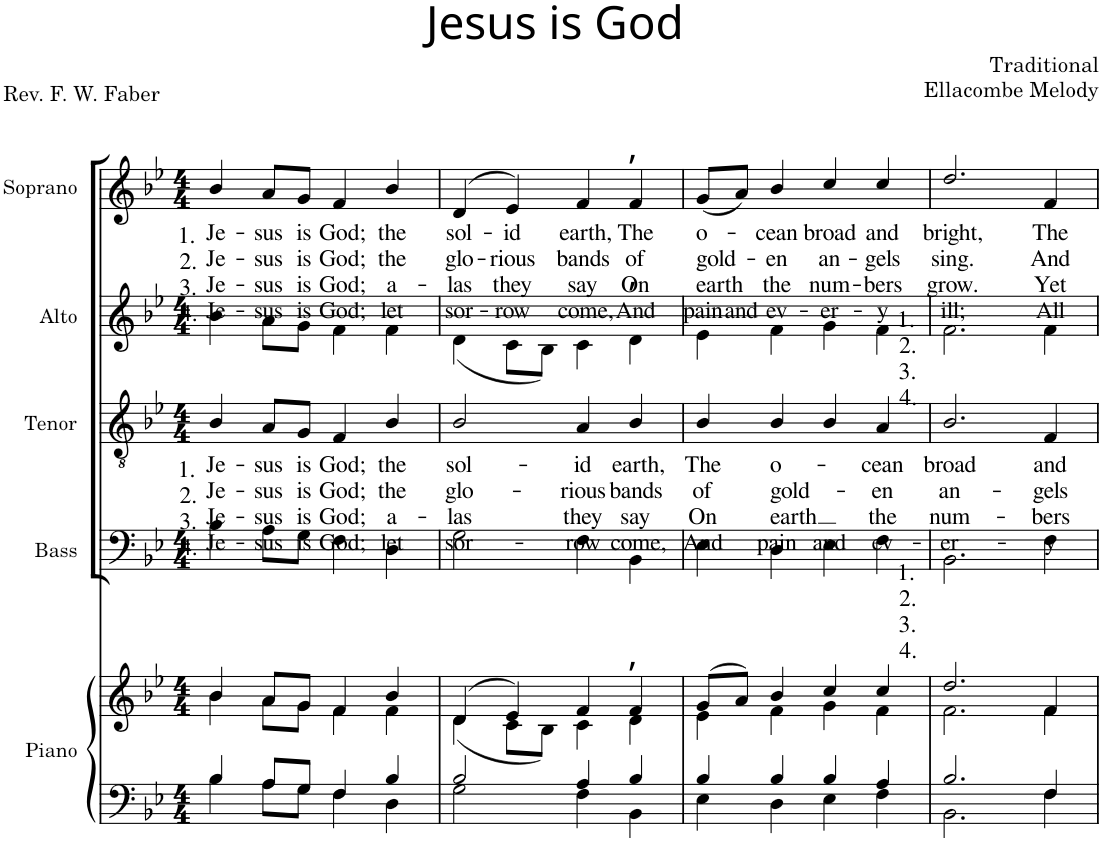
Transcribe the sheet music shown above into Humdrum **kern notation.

**kern	**kern	**kern	**kern	**text	**text	**text	**text	**kern	**kern	**text	**text	**text	**text
*part5	*part5	*part4	*part3	*part3	*part3	*part3	*part3	*part2	*part1	*part1	*part1	*part1	*part1
*staff6	*staff5	*staff4	*staff3	*staff3	*staff3	*staff3	*staff3	*staff2	*staff1	*staff1	*staff1	*staff1	*staff1
*I"Piano	*	*I"Bass	*I"Tenor	*	*	*	*	*I"Alto	*I"Soprano	*	*	*	*
*I'Pno.	*	*I'B.	*I'T.	*	*	*	*	*I'A.	*I'S.	*	*	*	*
*clefF4	*clefG2	*clefF4	*clefGv2	*	*	*	*	*clefG2	*clefG2	*	*	*	*
*k[b-e-]	*k[b-e-]	*k[b-e-]	*k[b-e-]	*	*	*	*	*k[b-e-]	*k[b-e-]	*	*	*	*
*M4/4	*M4/4	*M4/4	*M4/4	*	*	*	*	*M4/4	*M4/4	*	*	*	*
=1	=1	=1	=1	=1	=1	=1	=1	=1	=1	=1	=1	=1	=1
*^	*^	*	*	*	*	*	*	*	*	*	*	*	*
!	!	!	!	!	!	!	!	!	!	!	!LO:TX:b:t=1.	!	!	!	!
!	!	!	!	!	!	!	!	!	!	!	!LO:TX:b:t=2.	!	!	!	!
!	!	!	!	!	!	!	!	!	!	!	!LO:TX:b:t=3.	!	!	!	!
!	!	!	!	!	!	!	!	!	!	!	!LO:TX:b:t=4.	!	!	!	!
!	!	!	!	!	!LO:TX:b:t=1.	!	!	!	!	!	!	!	!	!	!
!	!	!	!	!	!LO:TX:b:t=2.	!	!	!	!	!	!	!	!	!	!
!	!	!	!	!	!LO:TX:b:t=3.	!	!	!	!	!	!	!	!	!	!
!	!	!	!	!	!LO:TX:b:t=4.	!	!	!	!	!	!	!	!	!	!
!	!	!	!	!	!	!LO:LY:b	!LO:LY:b	!LO:LY:b	!LO:LY:b	!	!	!LO:LY:b	!LO:LY:b	!LO:LY:b	!LO:LY:b
4B-/	4B-\	4b-/	4b-\	4B-\	4B-/	Je-	Je-	Je-	Je-	4b-\	4b-/	Je-	Je-	Je-	Je-
!	!	!	!	!	!	!LO:LY:b	!LO:LY:b	!LO:LY:b	!LO:LY:b	!	!	!LO:LY:b	!LO:LY:b	!LO:LY:b	!LO:LY:b
8A/L	8A\L	8a/L	8a\L	8A\L	8A/L	-sus	-sus	-sus	-sus	8a\L	8a/L	-sus	-sus	-sus	-sus
!	!	!	!	!	!	!LO:LY:b	!LO:LY:b	!LO:LY:b	!LO:LY:b	!	!	!LO:LY:b	!LO:LY:b	!LO:LY:b	!LO:LY:b
8G/J	8G\J	8g/J	8g\J	8G\J	8G/J	is	is	is	is	8g\J	8g/J	is	is	is	is
!	!	!	!	!	!	!LO:LY:b	!LO:LY:b	!LO:LY:b	!LO:LY:b	!	!	!LO:LY:b	!LO:LY:b	!LO:LY:b	!LO:LY:b
4F/	4F\	4f/	4f\	4F\	4F/	God;	God;	God;	God;	4f\	4f/	God;	God;	God;	God;
!	!	!	!	!	!	!LO:LY:b	!LO:LY:b	!LO:LY:b	!LO:LY:b	!	!	!LO:LY:b	!LO:LY:b	!LO:LY:b	!LO:LY:b
4B-/	4D\	4b-/	4f\	4D\	4B-/	the	the	a-	let	4f\	4b-/	the	the	a-	let
=2	=2	=2	=2	=2	=2	=2	=2	=2	=2	=2	=2	=2	=2	=2	=2
!	!	!	!	!	!	!LO:LY:b	!LO:LY:b	!LO:LY:b	!LO:LY:b	!	!	!LO:LY:b	!LO:LY:b	!LO:LY:b	!LO:LY:b
2B-/	2G\	(>4d/	(<4d\	2G\	2B-/	sol-	glo-	-las	sor-	(<4d\	(>4d/	sol-	glo-	-las	sor-
!	!	!	!	!	!	!	!	!	!	!	!	!LO:LY:b	!LO:LY:b	!LO:LY:b	!LO:LY:b
.	.	4e-/)	8c\L	.	.	.	.	.	.	8c\L	4e-/)	-id	-rious	they	-row
.	.	.	8B-\J)	.	.	.	.	.	.	8B-\J)	.	.	.	.	.
!	!	!	!	!	!	!LO:LY:b	!LO:LY:b	!LO:LY:b	!LO:LY:b	!	!	!LO:LY:b	!LO:LY:b	!LO:LY:b	!LO:LY:b
4A/	4F\	4f/	4c\	4F\	4A/	-id	-rious	they	-row	4c\	4f/	earth,	bands	say	come,
!	!	!	!	!	!	!	!	!	!	!	!LO:TX:a:t=,	!	!	!	!
!	!	!	!	!	!	!	!	!	!	!LO:TX:a:t=,	!	!	!	!	!
!	!	!LO:TX:a:t=,	!	!	!	!	!	!	!	!	!	!	!	!	!
!	!	!	!	!	!	!LO:LY:b	!LO:LY:b	!LO:LY:b	!LO:LY:b	!	!	!LO:LY:b	!LO:LY:b	!LO:LY:b	!LO:LY:b
4B-/	4BB-\	4f/	4d\	4BB-\	4B-/	earth,	bands	say	come,	4d\	4f/	The	of	On	And
=3	=3	=3	=3	=3	=3	=3	=3	=3	=3	=3	=3	=3	=3	=3	=3
!	!	!	!	!	!	!LO:LY:b	!LO:LY:b	!LO:LY:b	!LO:LY:b	!	!	!LO:LY:b	!LO:LY:b	!LO:LY:b	!LO:LY:b
4B-/	4E-\	(8g/L	4e-\	4E-\	4B-/	The	of	On	And	4e-\	(8g/L	o-	gold-	earth	pain
!	!	!	!	!	!	!	!	!	!	!	!	!	!	!	!LO:LY:b
.	.	8a/J)	.	.	.	.	.	.	.	.	8a/J)	.	.	.	and
!	!	!	!	!	!	!LO:LY:b	!LO:LY:b	!LO:LY:b	!LO:LY:b	!	!	!LO:LY:b	!LO:LY:b	!LO:LY:b	!LO:LY:b
4B-/	4D\	4b-/	4f\	4D\	4B-/	o-	gold-	earth	pain	4f\	4b-/	-cean	-en	the	ev-
!	!	!	!	!	!	!	!	!	!LO:LY:b	!	!	!LO:LY:b	!LO:LY:b	!LO:LY:b	!LO:LY:b
4B-/	4E-\	4cc/	4g\	4E-\	4B-/	.	.	.	and	4g\	4cc/	broad	an-	num-	-er-
!	!	!	!	!	!	!LO:LY:b	!LO:LY:b	!LO:LY:b	!LO:LY:b	!	!	!LO:LY:b	!LO:LY:b	!LO:LY:b	!LO:LY:b
4A/	4F\	4cc/	4f\	4F\	4A/	-cean	-en	the	ev-	4f\	4cc/	and	-gels	-bers	-y
=4	=4	=4	=4	=4	=4	=4	=4	=4	=4	=4	=4	=4	=4	=4	=4
!	!	!	!	!	!	!	!	!	!	!	!LO:TX:b:t=1.	!	!	!	!
!	!	!	!	!	!	!	!	!	!	!	!LO:TX:b:t=2.	!	!	!	!
!	!	!	!	!	!	!	!	!	!	!	!LO:TX:b:t=3.	!	!	!	!
!	!	!	!	!	!	!	!	!	!	!	!LO:TX:b:t=4.	!	!	!	!
!	!	!	!	!	!LO:TX:b:t=1.	!	!	!	!	!	!	!	!	!	!
!	!	!	!	!	!LO:TX:b:t=2.	!	!	!	!	!	!	!	!	!	!
!	!	!	!	!	!LO:TX:b:t=3.	!	!	!	!	!	!	!	!	!	!
!	!	!	!	!	!LO:TX:b:t=4.	!	!	!	!	!	!	!	!	!	!
!	!	!	!	!	!	!LO:LY:b	!LO:LY:b	!LO:LY:b	!LO:LY:b	!	!	!LO:LY:b	!LO:LY:b	!LO:LY:b	!LO:LY:b
2.B-/	2.BB-\	2.dd/	2.f\	2.BB-\	2.B-/	broad	an-	num-	-er-	2.f\	2.dd/	bright,	sing.	grow.	ill;
!	!	!	!	!	!	!LO:LY:b	!LO:LY:b	!LO:LY:b	!LO:LY:b	!	!	!LO:LY:b	!LO:LY:b	!LO:LY:b	!LO:LY:b
4F/	4F\	4f/	4f\	4F\	4F/	and	-gels	-bers	-y	4f\	4f/	The	And	Yet	All
*v	*v	*	*	*	*	*	*	*	*	*	*	*	*	*	*
*	*v	*v	*	*	*	*	*	*	*	*	*	*	*	*
=	=	=	=	=	=	=	=	=	=	=	=	=	=
*-	*-	*-	*-	*-	*-	*-	*-	*-	*-	*-	*-	*-	*-
